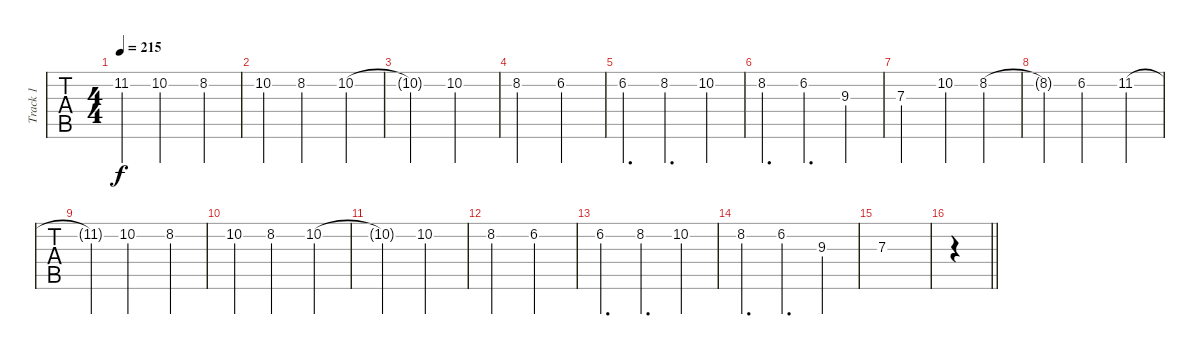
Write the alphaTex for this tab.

\track ("Track 1" "Track 1") {instrument distortionguitar}
\staff {tabs}
\tuning (C4 G3 Eb3 Bb2 F2 Bb1) {hide}
\ts (4 4)
\tempo 215
\clef f4
\ks c
11.2{t}.4{dy f} 10.2.2 8.2.4 |
10.2.4 8.2.2 10.2.4 |
10.2{t}.2 10.2.2 |
8.2.2 6.2.2 |
6.2.4{d} 8.2.4{d} 10.2.4 |
8.2.4{d} 6.2.4{d} 9.3.4 |
7.3.2 10.2.4 8.2.4 |
8.2{t}.4 6.2.2 11.2.4 |
11.2{t}.4 10.2.2 8.2.4 |
10.2.4 8.2.2 10.2.4 |
10.2{t}.2 10.2.2 |
8.2.2 6.2.2 |
6.2.4{d} 8.2.4{d} 10.2.4 |
8.2.4{d} 6.2.4{d} 9.3.4 |
7.3.1 |
\barLineRight lightlight
